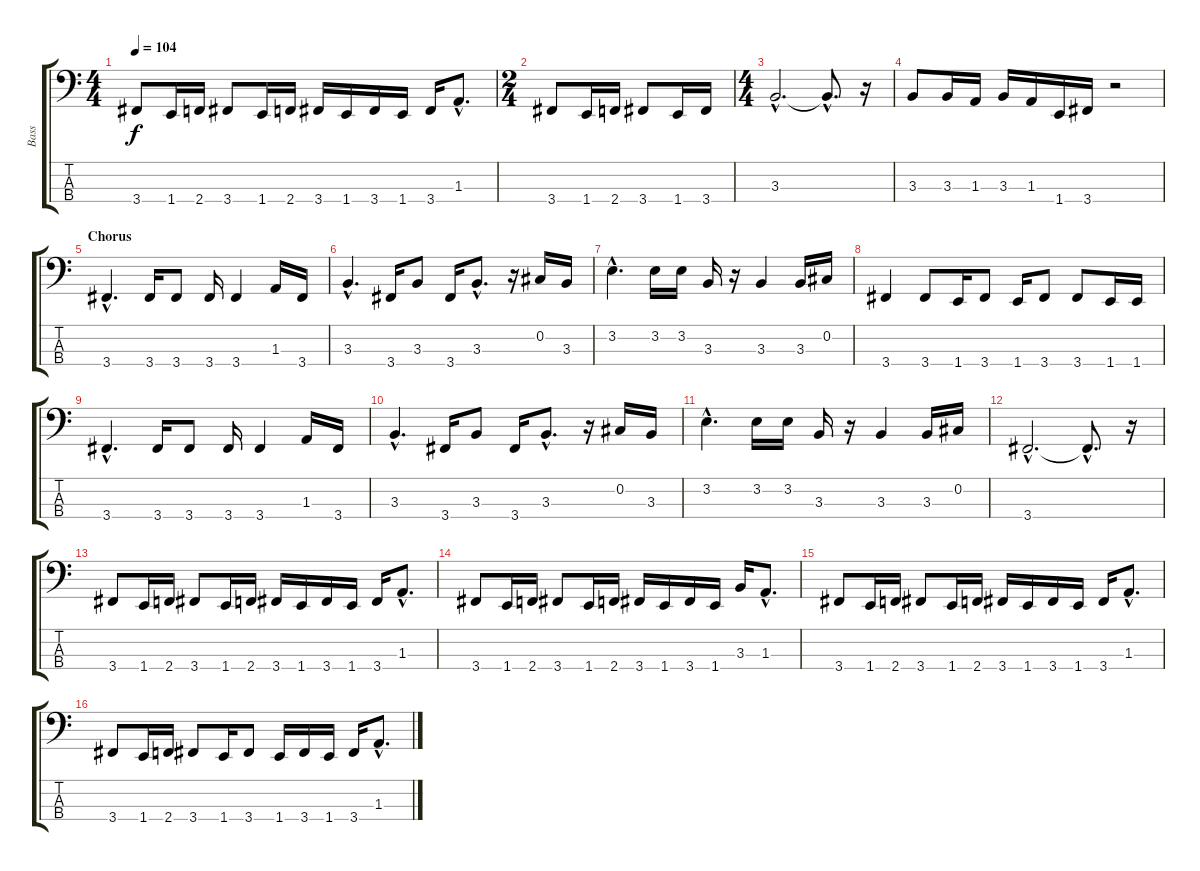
\track ("Bass" "Bass") {instrument electricbasspick}
\staff {score tabs}
\tuning (Gb2 Db2 Ab1 Eb1) {hide}
\ts (4 4)
\tempo 104
\clef f4
\ks c
3.4.8{dy f} 1.4.16 2.4.16 3.4.8 1.4.16 2.4.16 3.4.16 1.4.16 3.4.16 1.4.16 3.4.16 1.3{hac}.8{d} |
\ts (2 4)
3.4.8 1.4.16 2.4.16 3.4.8 1.4.16 3.4.16 |
\ts (4 4)
3.3{hac}.2{d} 3.3{hac t}.8{d} r.16 |
3.3.8 3.3.16 1.3.16 3.3.16 1.3.16 1.4.16 3.4.16 r.2 |
\section ("" "Chorus")
3.4{hac}.4{d} 3.4.16 3.4.8 3.4.16 3.4.4 1.3.16 3.4.16 |
3.3{hac}.4{d} 3.4.16 3.3.8 3.4.16 3.3{hac}.8{d} r.16 0.2.16 3.3.16 |
3.2{hac}.4{d} 3.2.16 3.2.16 3.3.16 r.16 3.3.4 3.3.16 0.2.16 |
3.4.4 3.4.8 1.4.16 3.4.8 1.4.16 3.4.8 3.4.8 1.4.16 1.4.16 |
3.4{hac}.4{d} 3.4.16 3.4.8 3.4.16 3.4.4 1.3.16 3.4.16 |
3.3{hac}.4{d} 3.4.16 3.3.8 3.4.16 3.3{hac}.8{d} r.16 0.2.16 3.3.16 |
3.2{hac}.4{d} 3.2.16 3.2.16 3.3.16 r.16 3.3.4 3.3.16 0.2.16 |
3.4{hac}.2{d} 3.4{hac t}.8{d} r.16 |
3.4.8 1.4.16 2.4.16 3.4.8 1.4.16 2.4.16 3.4.16 1.4.16 3.4.16 1.4.16 3.4.16 1.3{hac}.8{d} |
3.4.8 1.4.16 2.4.16 3.4.8 1.4.16 2.4.16 3.4.16 1.4.16 3.4.16 1.4.16 3.3.16 1.3{hac}.8{d} |
3.4.8 1.4.16 2.4.16 3.4.8 1.4.16 2.4.16 3.4.16 1.4.16 3.4.16 1.4.16 3.4.16 1.3{hac}.8{d} |
3.4.8 1.4.16 2.4.16 3.4.8 1.4.16 3.4.8 1.4.16 3.4.16 1.4.16 3.4.16 1.3{hac}.8{d}
